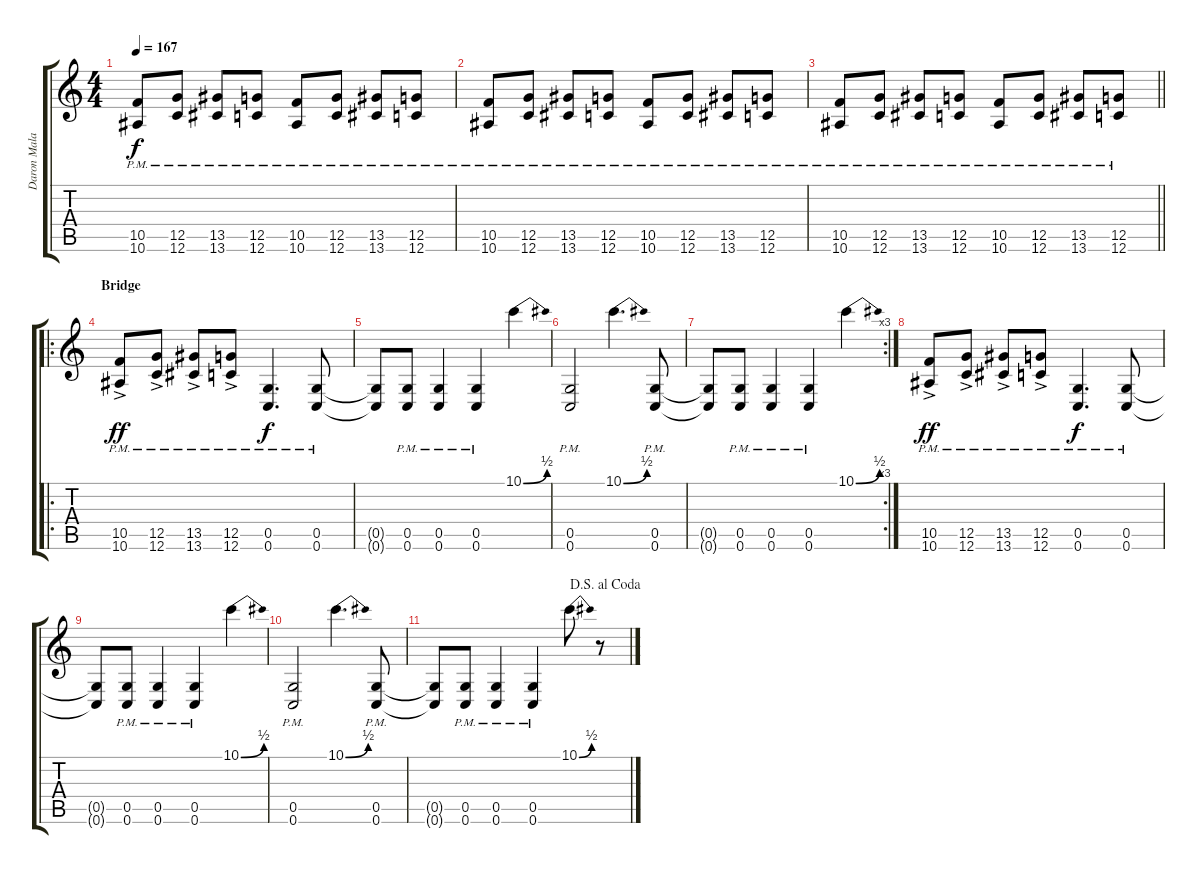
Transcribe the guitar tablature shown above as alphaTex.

\track ("Daron Malakian" "Daron Mala") {instrument distortionguitar}
\staff {score tabs}
\tuning (D4 A3 F3 C3 G2 C2) {hide}
\ts (4 4)
\tempo 167
\clef g2
\ks c
(10.5{pm} 10.6{pm}).8{dy f} (12.5{pm} 12.6{pm}).8 (13.5{pm} 13.6{pm}).8 (12.5{pm} 12.6{pm}).8 (10.5{pm} 10.6{pm}).8 (12.5{pm} 12.6{pm}).8 (13.5{pm} 13.6{pm}).8 (12.5{pm} 12.6{pm}).8 |
(10.5{pm} 10.6{pm}).8 (12.5{pm} 12.6{pm}).8 (13.5{pm} 13.6{pm}).8 (12.5{pm} 12.6{pm}).8 (10.5{pm} 10.6{pm}).8 (12.5{pm} 12.6{pm}).8 (13.5{pm} 13.6{pm}).8 (12.5{pm} 12.6{pm}).8 |
\barLineRight lightlight
(10.5{pm} 10.6{pm}).8 (12.5{pm} 12.6{pm}).8 (13.5{pm} 13.6{pm}).8 (12.5{pm} 12.6{pm}).8 (10.5{pm} 10.6{pm}).8 (12.5{pm} 12.6{pm}).8 (13.5{pm} 13.6{pm}).8 (12.5{pm} 12.6{pm}).8 |
\ro
\section ("" "Bridge")
(10.5{ac pm} 10.6{ac pm}).8{dy ff} (12.5{ac pm} 12.6{ac pm}).8 (13.5{ac pm} 13.6{ac pm}).8 (12.5{ac pm} 12.6{ac pm}).8 (0.5{pm} 0.6{pm}).4{d dy f} (0.5{pm} 0.6{pm}).8 |
(0.5{t} 0.6{t}).8 (0.5{pm} 0.6{pm}).8 (0.5{pm} 0.6{pm}).4 (0.5{pm} 0.6{pm}).4 10.1{be (bend 0 0 60 2)}.4 |
(0.5{pm} 0.6{pm}).2 10.1{be (bend 0 0 60 2)}.4{d} (0.5{pm} 0.6{pm}).8 |
\rc 3
(0.5{t} 0.6{t}).8 (0.5{pm} 0.6{pm}).8 (0.5{pm} 0.6{pm}).4 (0.5{pm} 0.6{pm}).4 10.1{be (bend 0 0 60 2)}.4 |
(10.5{ac pm} 10.6{ac pm}).8{dy ff} (12.5{ac pm} 12.6{ac pm}).8 (13.5{ac pm} 13.6{ac pm}).8 (12.5{ac pm} 12.6{ac pm}).8 (0.5{pm} 0.6{pm}).4{d dy f} (0.5{pm} 0.6{pm}).8 |
(0.5{t} 0.6{t}).8 (0.5{pm} 0.6{pm}).8 (0.5{pm} 0.6{pm}).4 (0.5{pm} 0.6{pm}).4 10.1{be (bend 0 0 60 2)}.4 |
(0.5{pm} 0.6{pm}).2 10.1{be (bend 0 0 60 2)}.4{d} (0.5{pm} 0.6{pm}).8 |
\jump dalsegnoalcoda
(0.5{t} 0.6{t}).8 (0.5{pm} 0.6{pm}).8 (0.5{pm} 0.6{pm}).4 (0.5{pm} 0.6{pm}).4 10.1{be (bend 0 0 60 2)}.8 r.8
